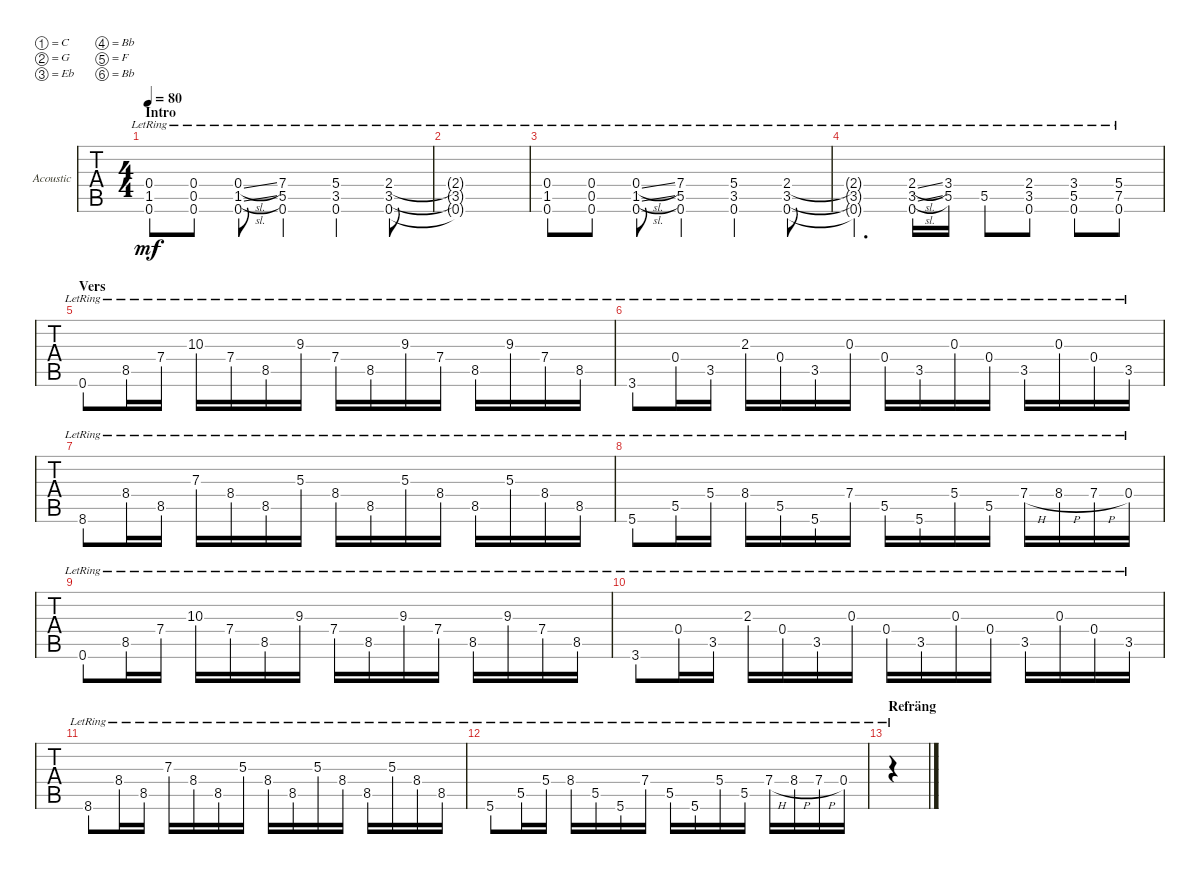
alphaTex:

\defaultSystemsLayout 4
\bracketExtendMode groupsimilarinstruments
\firstSystemTrackNameOrientation horizontal
\otherSystemsTrackNameOrientation horizontal
\track ("Acoustic" "Acoustic") {instrument acousticguitarsteel}
\staff {tabs}
\tuning (C4 G3 Eb3 Bb2 F2 Bb1)
\ts (4 4)
\section ("" "Intro")
\tempo 80
\clef g2
\ks c
(0.6{lr} 0.4{lr} 1.5{lr}).8{dy mf instrument acousticguitarsteel} (0.6{lr} 0.4{lr} 0.5{lr}).8 (0.6{lr} 0.4{sl lr} 1.5{sl lr}).8 (0.6{lr} 7.4{lr} 5.5{lr}).4 (0.6{lr} 5.4{lr} 3.5{lr}).4 (0.6{lr} 2.4{lr} 3.5{lr}).8 |
(3.5{lr t} 0.6{lr t} 2.4{lr t}).1 |
(0.6{lr} 0.4{lr} 1.5{lr}).8 (0.6{lr} 0.4{lr} 0.5{lr}).8 (0.6{lr} 0.4{sl lr} 1.5{sl lr}).8 (0.6{lr} 7.4{lr} 5.5{lr}).4 (0.6{lr} 5.4{lr} 3.5{lr}).4 (0.6{lr} 2.4{lr} 3.5{lr}).8 |
(3.5{lr t} 0.6{lr t} 2.4{lr t}).4{d} (3.5{sl lr} 0.6{lr} 2.4{sl lr}).16 (5.5{lr} 3.4{lr}).16 5.5{lr}.8 (3.5{lr} 2.4{lr} 0.6{lr}).8 (5.5{lr} 0.6{lr} 3.4{lr}).8 (7.5{lr} 0.6{lr} 5.4{lr}).8 |
\section ("" "Vers")
0.6{lr}.8 8.5{lr}.16 7.4{lr}.16 10.3{lr}.16 7.4{lr}.16 8.5{lr}.16 9.3{lr}.16 7.4{lr}.16 8.5{lr}.16 9.3{lr}.16 7.4{lr}.16 8.5{lr}.16 9.3{lr}.16 7.4{lr}.16 8.5{lr}.16 |
3.6{lr}.8 0.4{lr}.16 3.5{lr}.16 2.3{lr}.16 0.4{lr}.16 3.5{lr}.16 0.3{lr}.16 0.4{lr}.16 3.5{lr}.16 0.3{lr}.16 0.4{lr}.16 3.5{lr}.16 0.3{lr}.16 0.4{lr}.16 3.5{lr}.16 |
8.6{lr}.8 8.4{lr}.16 8.5{lr}.16 7.3{lr}.16 8.4{lr}.16 8.5{lr}.16 5.3{lr}.16 8.4{lr}.16 8.5{lr}.16 5.3{lr}.16 8.4{lr}.16 8.5{lr}.16 5.3{lr}.16 8.4{lr}.16 8.5{lr}.16 |
5.6{lr}.8 5.5{lr}.16 5.4{lr}.16 8.4{lr}.16 5.5{lr}.16 5.6{lr}.16 7.4{lr}.16 5.5{lr}.16 5.6{lr}.16 5.4{lr}.16 5.5{lr}.16 7.4{h lr}.16 8.4{h lr}.16 7.4{h lr}.16 0.4{lr}.16 |
0.6{lr}.8 8.5{lr}.16 7.4{lr}.16 10.3{lr}.16 7.4{lr}.16 8.5{lr}.16 9.3{lr}.16 7.4{lr}.16 8.5{lr}.16 9.3{lr}.16 7.4{lr}.16 8.5{lr}.16 9.3{lr}.16 7.4{lr}.16 8.5{lr}.16 |
3.6{lr}.8 0.4{lr}.16 3.5{lr}.16 2.3{lr}.16 0.4{lr}.16 3.5{lr}.16 0.3{lr}.16 0.4{lr}.16 3.5{lr}.16 0.3{lr}.16 0.4{lr}.16 3.5{lr}.16 0.3{lr}.16 0.4{lr}.16 3.5{lr}.16 |
8.6{lr}.8 8.4{lr}.16 8.5{lr}.16 7.3{lr}.16 8.4{lr}.16 8.5{lr}.16 5.3{lr}.16 8.4{lr}.16 8.5{lr}.16 5.3{lr}.16 8.4{lr}.16 8.5{lr}.16 5.3{lr}.16 8.4{lr}.16 8.5{lr}.16 |
5.6{lr}.8 5.5{lr}.16 5.4{lr}.16 8.4{lr}.16 5.5{lr}.16 5.6{lr}.16 7.4{lr}.16 5.5{lr}.16 5.6{lr}.16 5.4{lr}.16 5.5{lr}.16 7.4{h lr}.16 8.4{h lr}.16 7.4{h lr}.16 0.4{lr}.16 |
\section ("" "Refräng")
